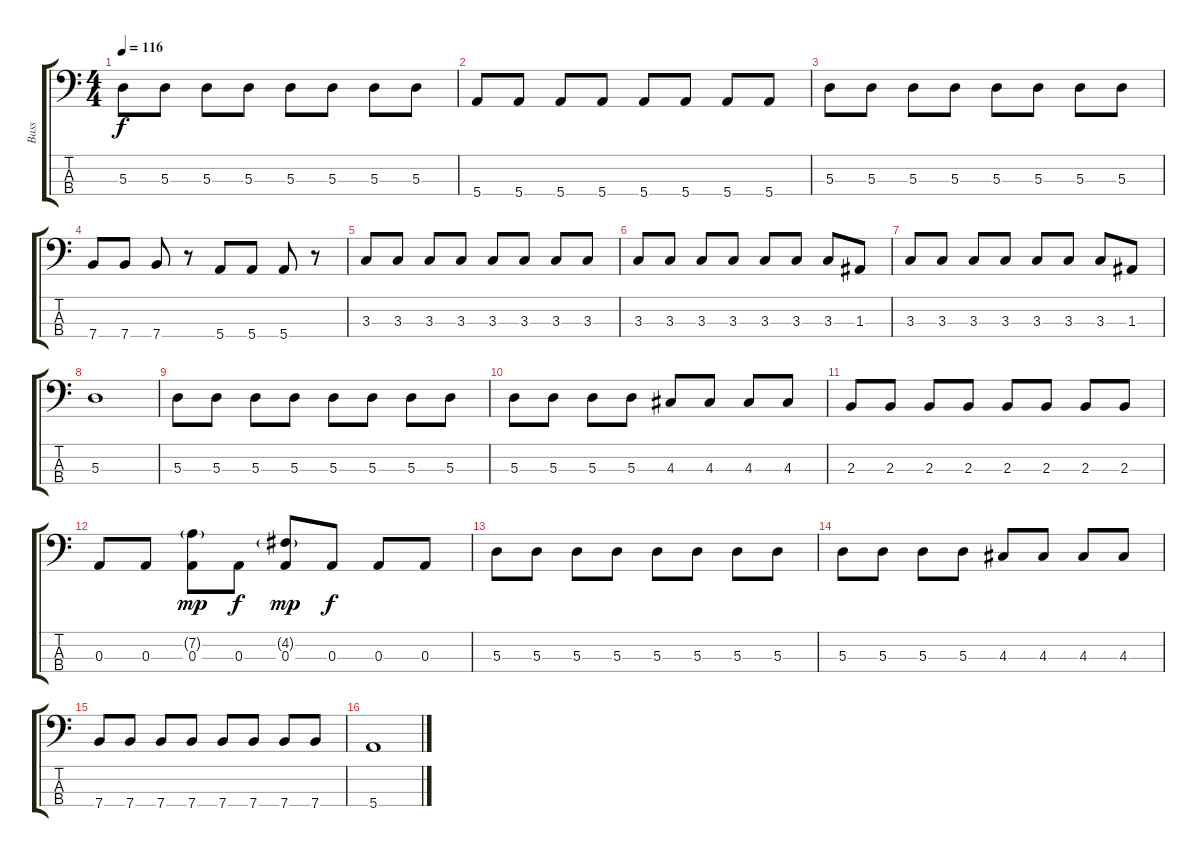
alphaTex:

\track ("Bass" "Bass") {instrument electricbasspick}
\staff {score tabs}
\tuning (G2 D2 A1 E1) {hide}
\ts (4 4)
\tempo 116
\clef f4
\ks c
5.3.8{dy f} 5.3.8 5.3.8 5.3.8 5.3.8 5.3.8 5.3.8 5.3.8 |
5.4.8 5.4.8 5.4.8 5.4.8 5.4.8 5.4.8 5.4.8 5.4.8 |
5.3.8 5.3.8 5.3.8 5.3.8 5.3.8 5.3.8 5.3.8 5.3.8 |
7.4.8 7.4.8 7.4.8 r.8 5.4.8 5.4.8 5.4.8 r.8 |
3.3.8 3.3.8 3.3.8 3.3.8 3.3.8 3.3.8 3.3.8 3.3.8 |
3.3.8 3.3.8 3.3.8 3.3.8 3.3.8 3.3.8 3.3.8 1.3.8 |
3.3.8 3.3.8 3.3.8 3.3.8 3.3.8 3.3.8 3.3.8 1.3.8 |
5.3.1 |
5.3.8 5.3.8 5.3.8 5.3.8 5.3.8 5.3.8 5.3.8 5.3.8 |
5.3.8 5.3.8 5.3.8 5.3.8 4.3.8 4.3.8 4.3.8 4.3.8 |
2.3.8 2.3.8 2.3.8 2.3.8 2.3.8 2.3.8 2.3.8 2.3.8 |
0.3.8 0.3.8 (7.2{g} 0.3).8{dy mp} 0.3.8{dy f} (4.2{g} 0.3).8{dy mp} 0.3.8{dy f} 0.3.8 0.3.8 |
5.3.8 5.3.8 5.3.8 5.3.8 5.3.8 5.3.8 5.3.8 5.3.8 |
5.3.8 5.3.8 5.3.8 5.3.8 4.3.8 4.3.8 4.3.8 4.3.8 |
7.4.8 7.4.8 7.4.8 7.4.8 7.4.8 7.4.8 7.4.8 7.4.8 |
5.4.1
